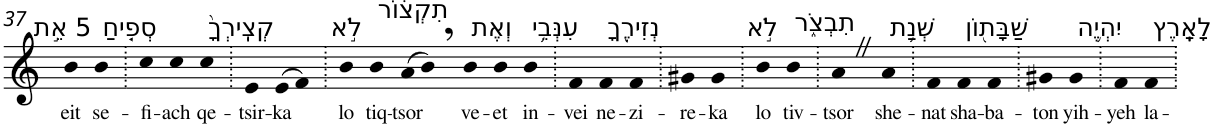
**kern	**text
*part1	*part1
*staff1	*staff1
*I"Piano	*
*I'Pno	*
!!LO:PB:g=z
*clefG2	*
*k[]	*
=37	=37
!LO:TX:a:t=5 אֵ֣ת	!
!	!LO:LY:b
4b	eit
!LO:TX:a:t=סְפִ֤יחַ	!
!	!LO:LY:b
4b	se-
=38.	=38.
!	!LO:LY:b
4cc	-fi-
!	!LO:LY:b
4cc	-ach
!LO:TX:a:t=קְצִֽירְךָ֙	!
!	!LO:LY:b
4cc	qe-
=39.	=39.
!	!LO:LY:b
4e	-tsir-
!	!LO:LY:b
(>8e	-ka
8f)	.
=40.	=40.
!LO:TX:a:t=לֹ֣א	!
!	!LO:LY:b
4b	lo
!LO:TX:a:t=תִקְצ֔וֹר	!
!	!LO:LY:b
4b	tiq-
!	!LO:LY:b
(>8a	-tsor
8b,)	.
!LO:TX:a:t=וְאֶת	!
!	!LO:LY:b
4b	ve-
!	!LO:LY:b
4b	-et
!LO:TX:a:t=עִנְּבֵ֥י	!
!	!LO:LY:b
4b	in-
=41.	=41.
!	!LO:LY:b
4f	-vei
!LO:TX:a:t=נְזִירֶ֖ךָ	!
!	!LO:LY:b
4f	ne-
!	!LO:LY:b
4f	-zi-
=42.	=42.
!	!LO:LY:b
4g#X	-re-
!	!LO:LY:b
4g#	-ka
=43.	=43.
!LO:TX:a:t=לֹ֣א	!
!	!LO:LY:b
4b	lo
!LO:TX:a:t=תִבְצֹ֑ר	!
!	!LO:LY:b
4b	tiv-
=44.	=44.
!	!LO:LY:b
4aZ	-tsor
!LO:TX:a:t=שְׁנַ֥ת	!
!	!LO:LY:b
4a	she-
=45.	=45.
!	!LO:LY:b
4f	-nat
!LO:TX:a:t=שַׁבָּת֖וֹן	!
!	!LO:LY:b
4f	sha-
!	!LO:LY:b
4f	-ba-
=46.	=46.
!	!LO:LY:b
4g#X	-ton
!LO:TX:a:t=יִהְיֶ֥ה	!
!	!LO:LY:b
4g#	yih-
=47.	=47.
!	!LO:LY:b
4f	-yeh
!LO:TX:a:t=לָאָֽרֶץ	!
!	!LO:LY:b
4f	la-
=.	=.
*-	*-
